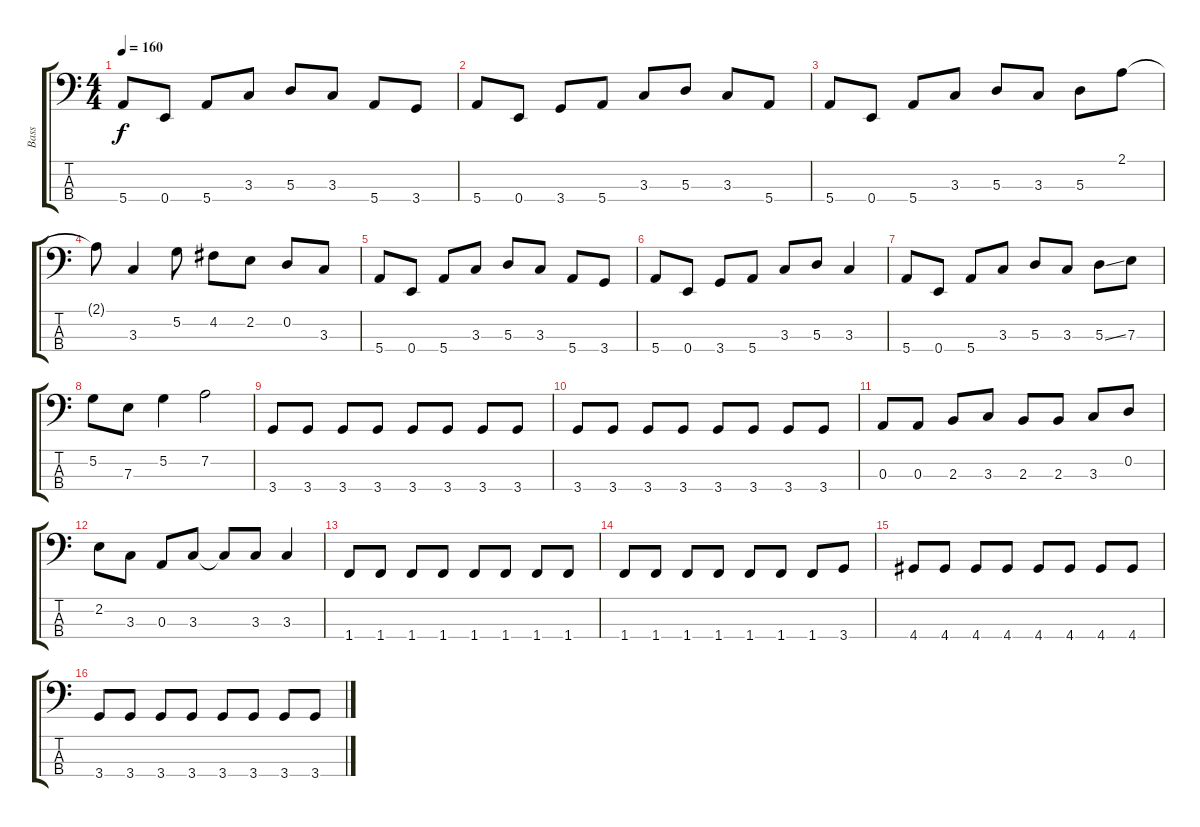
\track ("Bass" "Bass") {instrument electricbassfinger}
\staff {score tabs}
\tuning (G2 D2 A1 E1) {hide}
\ts (4 4)
\tempo 160
\clef f4
\ks c
5.4.8{dy f} 0.4.8 5.4.8 3.3.8 5.3.8 3.3.8 5.4.8 3.4.8 |
5.4.8 0.4.8 3.4.8 5.4.8 3.3.8 5.3.8 3.3.8 5.4.8 |
5.4.8 0.4.8 5.4.8 3.3.8 5.3.8 3.3.8 5.3.8 2.1.8 |
2.1{t}.8 3.3.4 5.2.8 4.2.8 2.2.8 0.2.8 3.3.8 |
5.4.8 0.4.8 5.4.8 3.3.8 5.3.8 3.3.8 5.4.8 3.4.8 |
5.4.8 0.4.8 3.4.8 5.4.8 3.3.8 5.3.8 3.3.4 |
5.4.8 0.4.8 5.4.8 3.3.8 5.3.8 3.3.8 5.3{ss}.8 7.3.8 |
5.2.8 7.3.8 5.2.4 7.2.2 |
3.4.8 3.4.8 3.4.8 3.4.8 3.4.8 3.4.8 3.4.8 3.4.8 |
3.4.8 3.4.8 3.4.8 3.4.8 3.4.8 3.4.8 3.4.8 3.4.8 |
0.3.8 0.3.8 2.3.8 3.3.8 2.3.8 2.3.8 3.3.8 0.2.8 |
2.2.8 3.3.8 0.3.8 3.3.8 3.3{t}.8 3.3.8 3.3.4 |
1.4.8 1.4.8 1.4.8 1.4.8 1.4.8 1.4.8 1.4.8 1.4.8 |
1.4.8 1.4.8 1.4.8 1.4.8 1.4.8 1.4.8 1.4.8 3.4.8 |
4.4.8 4.4.8 4.4.8 4.4.8 4.4.8 4.4.8 4.4.8 4.4.8 |
3.4.8 3.4.8 3.4.8 3.4.8 3.4.8 3.4.8 3.4.8 3.4.8
